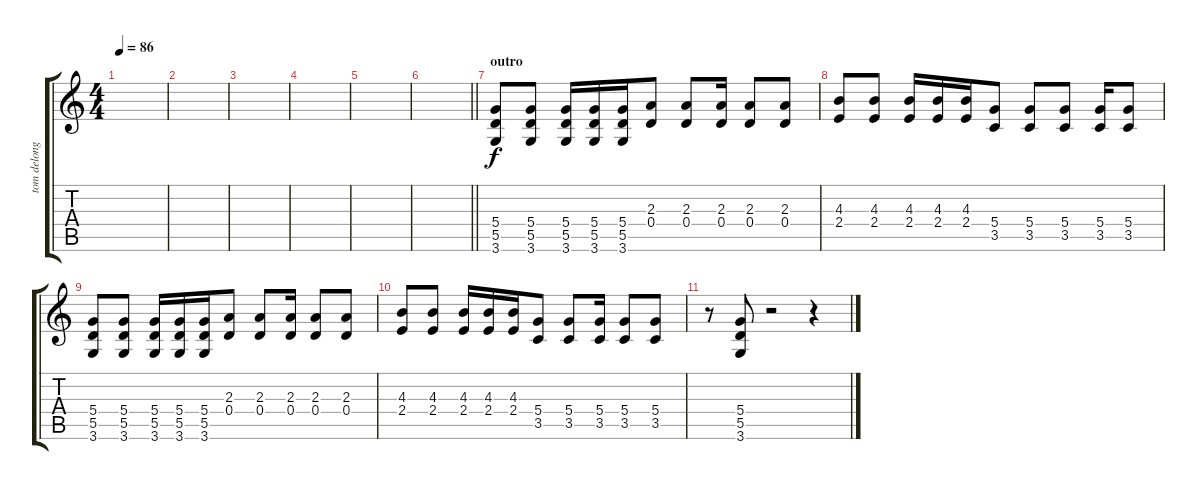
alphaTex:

\track ("tom delong guitare 4" "tom delong") {instrument distortionguitar}
\staff {score tabs}
\tuning (E4 B3 G3 D3 A2 E2) {hide}
\ts (4 4)
\tempo 86
\clef g2
\ks c
|
|
|
|
|
\barLineRight lightlight
|
\section ("" "outro")
(5.4 5.5 3.6).8{volume 9 instrument overdrivenguitar} (5.4 5.5 3.6).8 (5.4 5.5 3.6).16 (5.4 5.5 3.6).16 (5.4 5.5 3.6).16 (2.3 0.4).8 (2.3 0.4).8 (2.3 0.4).16 (2.3 0.4).8 (2.3 0.4).8 |
(4.3 2.4).8 (4.3 2.4).8 (4.3 2.4).16 (4.3 2.4).16 (4.3 2.4).16 (5.4 3.5).8 (5.4 3.5).8 (5.4 3.5).8 (5.4 3.5).16 (5.4 3.5).8 |
(5.4 5.5 3.6).8 (5.4 5.5 3.6).8 (5.4 5.5 3.6).16 (5.4 5.5 3.6).16 (5.4 5.5 3.6).16 (2.3 0.4).8 (2.3 0.4).8 (2.3 0.4).16 (2.3 0.4).8 (2.3 0.4).8 |
(4.3 2.4).8 (4.3 2.4).8 (4.3 2.4).16 (4.3 2.4).16 (4.3 2.4).16 (5.4 3.5).8 (5.4 3.5).8 (5.4 3.5).16 (5.4 3.5).8 (5.4 3.5).8 |
r.8 (5.4 5.5 3.6).8 r.2 r.4
